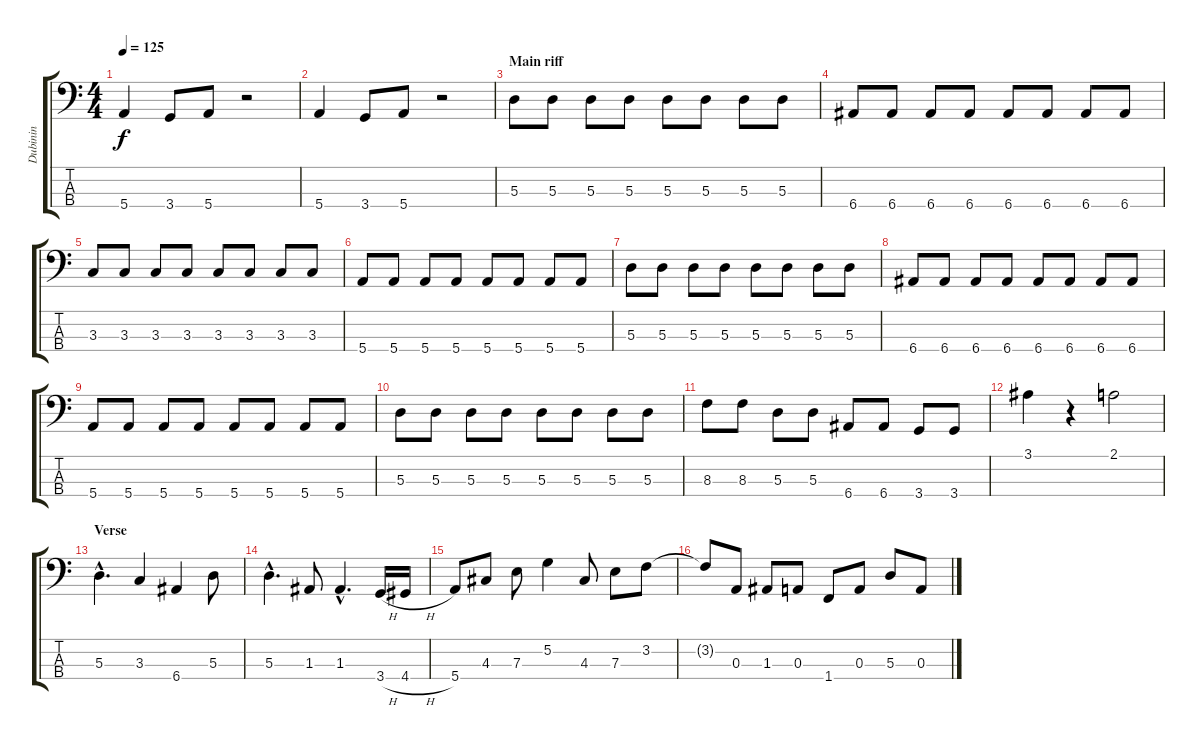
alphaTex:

\track ("Dubinin" "Dubinin") {instrument electricbassfinger}
\staff {score tabs}
\tuning (G2 D2 A1 E1) {hide}
\ts (4 4)
\tempo 125
\clef f4
\ks c
5.4.4{dy f} 3.4.8 5.4.8 r.2 |
5.4.4 3.4.8 5.4.8 r.2 |
\section ("" "Main riff")
5.3.8 5.3.8 5.3.8 5.3.8 5.3.8 5.3.8 5.3.8 5.3.8 |
6.4.8 6.4.8 6.4.8 6.4.8 6.4.8 6.4.8 6.4.8 6.4.8 |
3.3.8 3.3.8 3.3.8 3.3.8 3.3.8 3.3.8 3.3.8 3.3.8 |
5.4.8 5.4.8 5.4.8 5.4.8 5.4.8 5.4.8 5.4.8 5.4.8 |
5.3.8 5.3.8 5.3.8 5.3.8 5.3.8 5.3.8 5.3.8 5.3.8 |
6.4.8 6.4.8 6.4.8 6.4.8 6.4.8 6.4.8 6.4.8 6.4.8 |
5.4.8 5.4.8 5.4.8 5.4.8 5.4.8 5.4.8 5.4.8 5.4.8 |
5.3.8 5.3.8 5.3.8 5.3.8 5.3.8 5.3.8 5.3.8 5.3.8 |
8.3.8 8.3.8 5.3.8 5.3.8 6.4.8 6.4.8 3.4.8 3.4.8 |
3.1.4 r.4 2.1.2 |
\section ("" "Verse")
5.3{hac}.4{d} 3.3.4 6.4.4 5.3.8 |
5.3{hac}.4{d} 1.3.8 1.3{hac}.4{d} 3.4{h}.16 4.4{h}.16 |
5.4.8 4.3.8 7.3.8 5.2.4 4.3.8 7.3.8 3.2.8 |
3.2{t}.8 0.3.8 1.3.8 0.3.8 1.4.8 0.3.8 5.3.8 0.3.8
